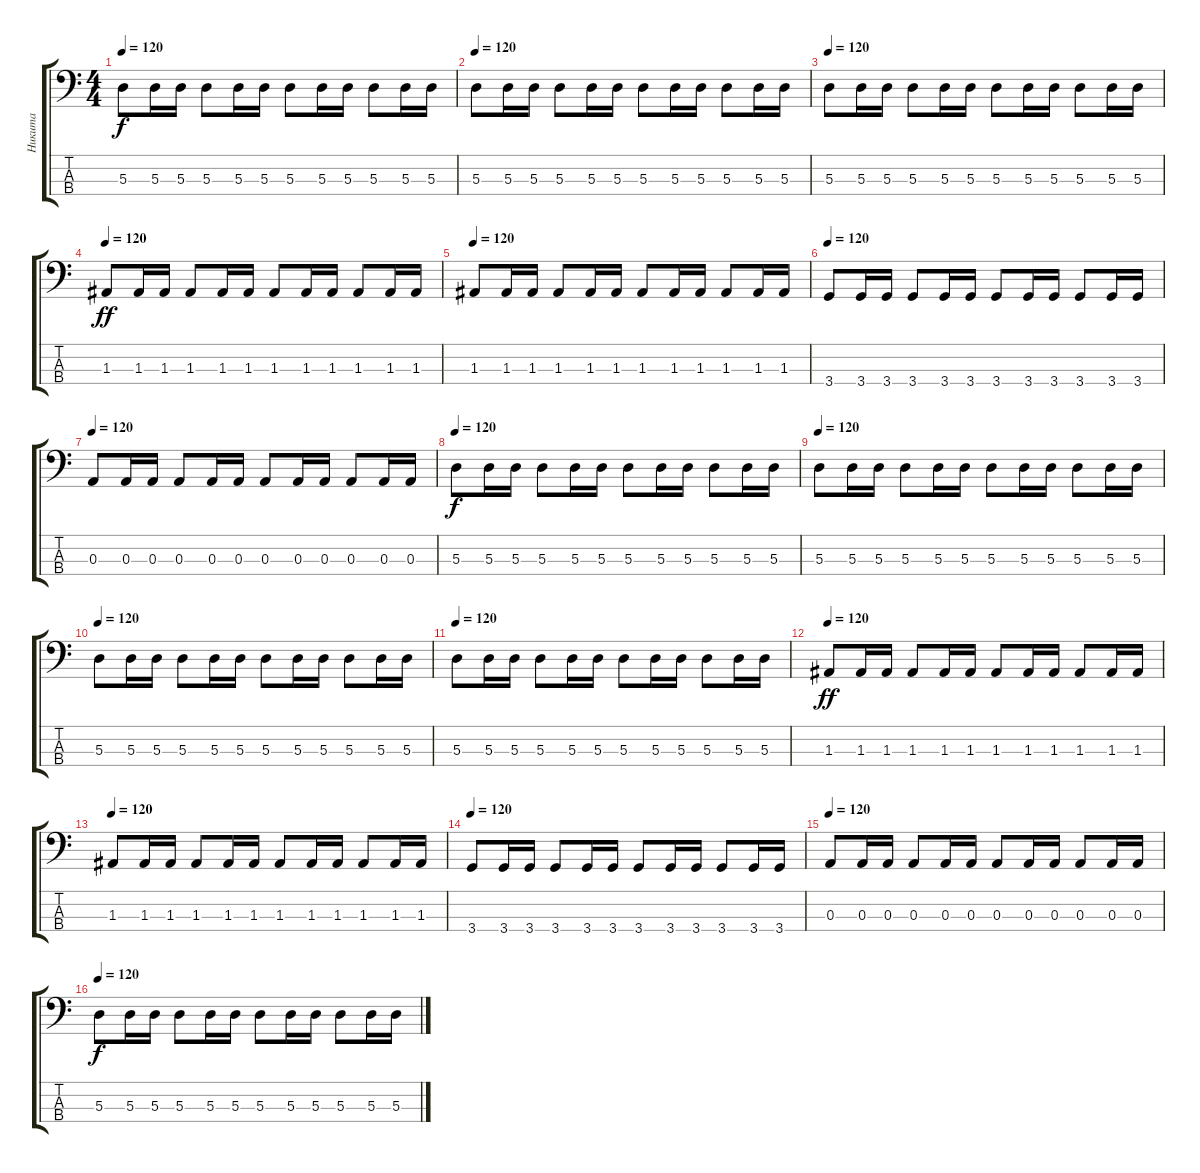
\track ("Никита" "Никита") {instrument electricbassfinger}
\staff {score tabs}
\tuning (G2 D2 A1 E1) {hide}
\ts (4 4)
\tempo 120
\clef f4
\ks c
5.3.8{dy f} 5.3.16 5.3.16 5.3.8 5.3.16 5.3.16 5.3.8 5.3.16 5.3.16 5.3.8 5.3.16 5.3.16 |
\tempo 120
5.3.8 5.3.16 5.3.16 5.3.8 5.3.16 5.3.16 5.3.8 5.3.16 5.3.16 5.3.8 5.3.16 5.3.16 |
\tempo 120
5.3.8 5.3.16 5.3.16 5.3.8 5.3.16 5.3.16 5.3.8 5.3.16 5.3.16 5.3.8 5.3.16 5.3.16 |
\tempo 120
1.3.8{dy ff} 1.3.16 1.3.16 1.3.8 1.3.16 1.3.16 1.3.8 1.3.16 1.3.16 1.3.8 1.3.16 1.3.16 |
\tempo 120
1.3.8 1.3.16 1.3.16 1.3.8 1.3.16 1.3.16 1.3.8 1.3.16 1.3.16 1.3.8 1.3.16 1.3.16 |
\tempo 120
3.4.8 3.4.16 3.4.16 3.4.8 3.4.16 3.4.16 3.4.8 3.4.16 3.4.16 3.4.8 3.4.16 3.4.16 |
\tempo 120
0.3.8 0.3.16 0.3.16 0.3.8 0.3.16 0.3.16 0.3.8 0.3.16 0.3.16 0.3.8 0.3.16 0.3.16 |
\tempo 120
5.3.8{dy f} 5.3.16 5.3.16 5.3.8 5.3.16 5.3.16 5.3.8 5.3.16 5.3.16 5.3.8 5.3.16 5.3.16 |
\tempo 120
5.3.8 5.3.16 5.3.16 5.3.8 5.3.16 5.3.16 5.3.8 5.3.16 5.3.16 5.3.8 5.3.16 5.3.16 |
\tempo 120
5.3.8 5.3.16 5.3.16 5.3.8 5.3.16 5.3.16 5.3.8 5.3.16 5.3.16 5.3.8 5.3.16 5.3.16 |
\tempo 120
5.3.8 5.3.16 5.3.16 5.3.8 5.3.16 5.3.16 5.3.8 5.3.16 5.3.16 5.3.8 5.3.16 5.3.16 |
\tempo 120
1.3.8{dy ff} 1.3.16 1.3.16 1.3.8 1.3.16 1.3.16 1.3.8 1.3.16 1.3.16 1.3.8 1.3.16 1.3.16 |
\tempo 120
1.3.8 1.3.16 1.3.16 1.3.8 1.3.16 1.3.16 1.3.8 1.3.16 1.3.16 1.3.8 1.3.16 1.3.16 |
\tempo 120
3.4.8 3.4.16 3.4.16 3.4.8 3.4.16 3.4.16 3.4.8 3.4.16 3.4.16 3.4.8 3.4.16 3.4.16 |
\tempo 120
0.3.8 0.3.16 0.3.16 0.3.8 0.3.16 0.3.16 0.3.8 0.3.16 0.3.16 0.3.8 0.3.16 0.3.16 |
\tempo 120
5.3.8{dy f} 5.3.16 5.3.16 5.3.8 5.3.16 5.3.16 5.3.8 5.3.16 5.3.16 5.3.8 5.3.16 5.3.16
